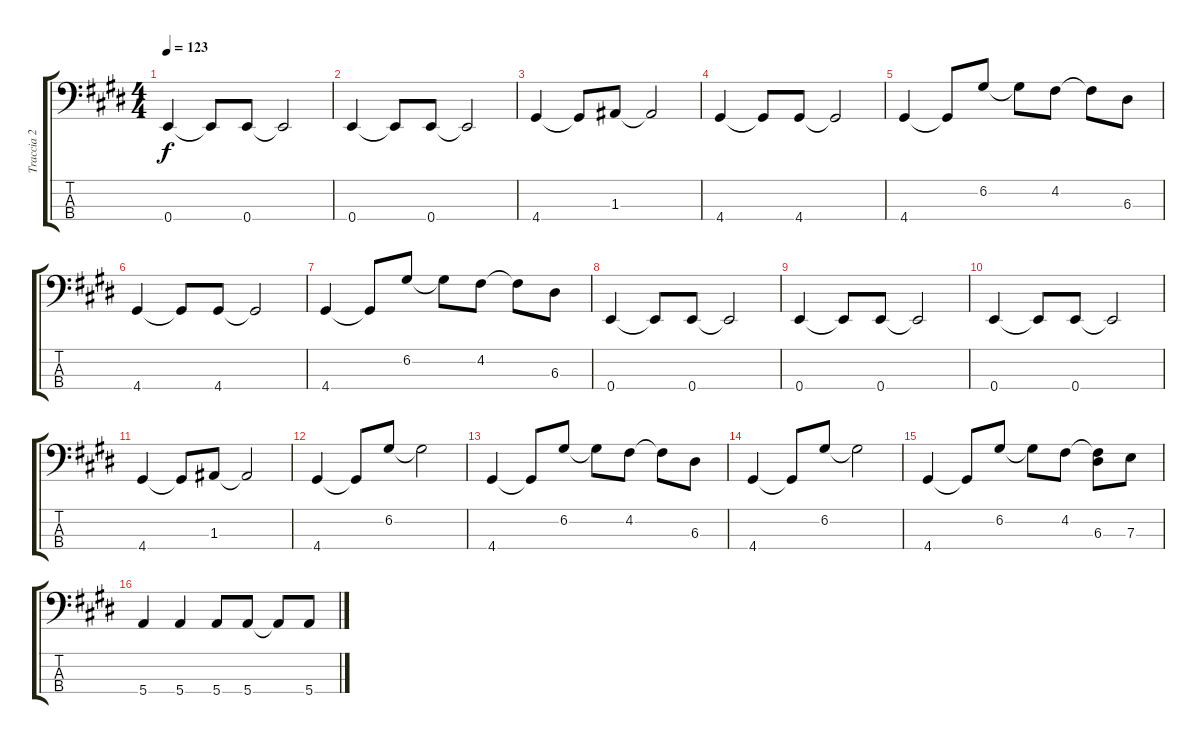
\track ("Traccia 2" "Traccia 2") {instrument electricbassfinger}
\staff {score tabs}
\tuning (G2 D2 A1 E1) {hide}
\ts (4 4)
\tempo 123
\clef f4
\ks e
0.4.4{dy f} 0.4{t}.8 0.4.8 0.4{t}.2 |
0.4.4 0.4{t}.8 0.4.8 0.4{t}.2 |
4.4.4 4.4{t}.8 1.3.8 1.3{t}.2 |
4.4.4 4.4{t}.8 4.4.8 4.4{t}.2 |
4.4.4 4.4{t}.8 6.2.8 6.2{t}.8 4.2.8 4.2{t}.8 6.3.8 |
4.4.4 4.4{t}.8 4.4.8 4.4{t}.2 |
4.4.4 4.4{t}.8 6.2.8 6.2{t}.8 4.2.8 4.2{t}.8 6.3.8 |
0.4.4 0.4{t}.8 0.4.8 0.4{t}.2 |
0.4.4 0.4{t}.8 0.4.8 0.4{t}.2 |
0.4.4 0.4{t}.8 0.4.8 0.4{t}.2 |
4.4.4 4.4{t}.8 1.3.8 1.3{t}.2 |
4.4.4 4.4{t}.8 6.2.8 6.2{t}.2 |
4.4.4 4.4{t}.8 6.2.8 6.2{t}.8 4.2.8 4.2{t}.8 6.3.8 |
4.4.4 4.4{t}.8 6.2.8 6.2{t}.2 |
4.4.4 4.4{t}.8 6.2.8 6.2{t}.8 4.2.8 (4.2{t} 6.3).8 7.3.8 |
5.4.4 5.4.4 5.4.8 5.4.8 5.4{t}.8 5.4.8
